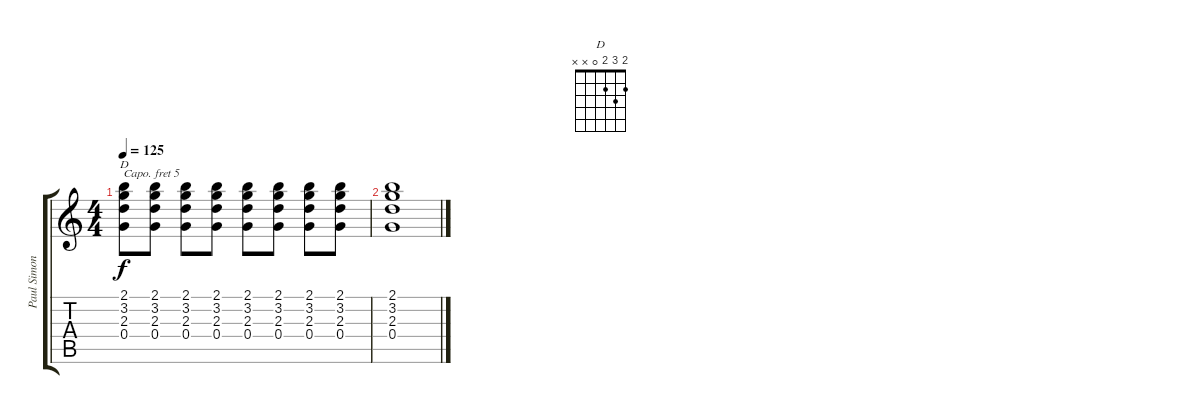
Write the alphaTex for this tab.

\track ("Paul Simon" "Paul Simon") {instrument acousticguitarsteel}
\staff {score tabs}
\capo 5
\tuning (E4 B3 G3 D3 A2 E2) {hide}
\chord ("D" 2 3 2 0 x x)
\ts (4 4)
\tempo 125
\clef g2
\ks c
(2.1 3.2 2.3 0.4).8{ch "D" dy f} (2.1 3.2 2.3 0.4).8 (2.1 3.2 2.3 0.4).8 (2.1 3.2 2.3 0.4).8 (2.1 3.2 2.3 0.4).8 (2.1 3.2 2.3 0.4).8 (2.1 3.2 2.3 0.4).8 (2.1 3.2 2.3 0.4).8 |
(2.1 3.2 2.3 0.4).1
